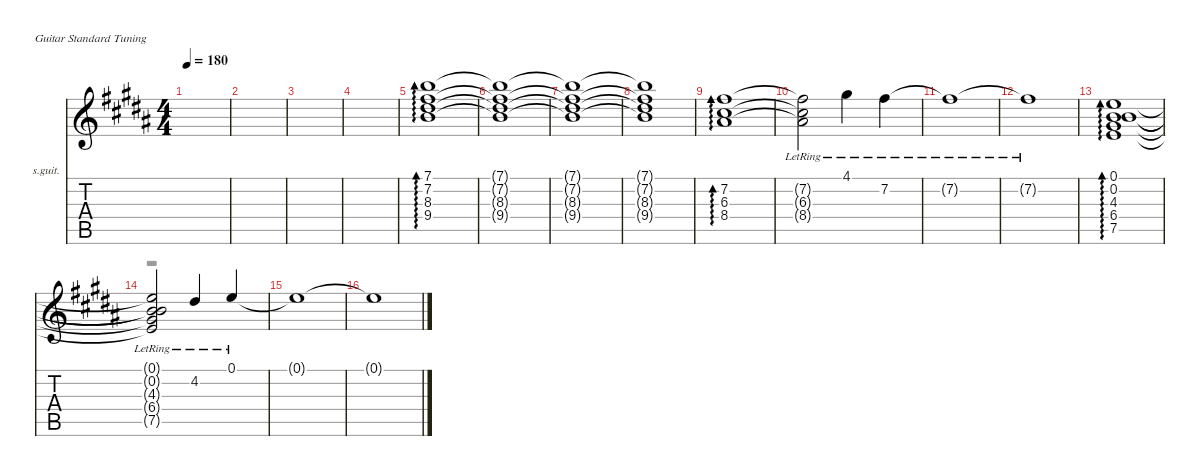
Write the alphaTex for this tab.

\defaultSystemsLayout 4
\hideDynamics
\bracketExtendMode nobrackets
\firstSystemTrackNameOrientation horizontal
\otherSystemsTrackNameOrientation horizontal
\track ("Guitar I" "s.guit.") {instrument acousticguitarsteel}
\staff {score tabs}
\tuning (E4 B3 G3 D3 A2 E2)
\voice
\ts (4 4)
\tempo 180
\clef g2
\ks b
|
|
|
|
(9.4 8.3 7.2 7.1).1{ad 0} |
(9.4{t} 8.3{t} 7.2{t} 7.1{t}).1 |
(9.4{t} 8.3{t} 7.2{t} 7.1{t}).1 |
(9.4{t} 8.3{t} 7.2{t} 7.1{t}).1 |
(8.4 6.3 7.2).1{ad 0} |
(8.4{lr t} 6.3{lr t} 7.2{lr t}).2 4.1{lr}.4 7.2{lr}.4 |
7.2{lr t}.1 |
7.2{lr t}.1 |
(7.5 6.4 0.2 4.3 0.1).1{ad 0} |
(7.5{lr t} 6.4{lr t} 0.2{t} 4.3{lr t} 0.1{lr t}).2 4.2{lr}.4 0.1{lr}.4 |
0.1{t}.1 |
0.1{t}.1
\voice
\clef g2
\ottava regular
\simile none
\ks b
|
|
|
|
|
|
|
|
|
|
|
|
|
r.2{dy mf} |
|
\voice
\clef g2
\ottava regular
\simile none
\ks b
|
|
|
|
|
|
|
|
|
|
|
|
|
r.2{dy mf} |
|
\voice
\clef g2
\ottava regular
\simile none
\ks b
|
|
|
|
|
|
|
|
|
|
|
|
|
r.2{dy mf} |
|
